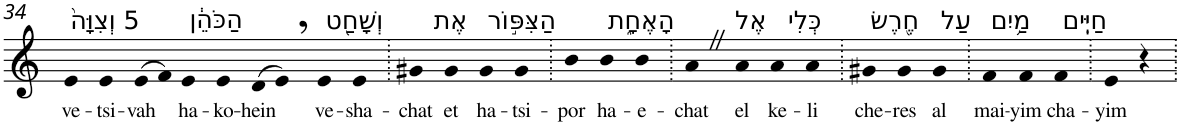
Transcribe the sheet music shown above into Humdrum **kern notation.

**kern	**text
*part1	*part1
*staff1	*staff1
*I"Piano	*
*I'Pno	*
!!LO:PB:g=z
*clefG2	*
*k[]	*
=34	=34
!LO:TX:a:t=5 וְצִוָּה֙	!
!	!LO:LY:b
4e	ve-
!	!LO:LY:b
4e	-tsi-
!	!LO:LY:b
(>8e	-vah
8f)	.
!LO:TX:a:t=הַכֹּהֵ֔ן	!
!	!LO:LY:b
4e	ha-
!	!LO:LY:b
4e	-ko-
!	!LO:LY:b
(>8d	-hein
8e,)	.
!LO:TX:a:t=וְשָׁחַ֖ט	!
!	!LO:LY:b
4e	ve-
!	!LO:LY:b
4e	-sha-
=35.	=35.
!	!LO:LY:b
4g#X	-chat
!LO:TX:a:t=אֶת	!
!	!LO:LY:b
4g#	et
!LO:TX:a:t=הַצִּפּ֣וֹר	!
!	!LO:LY:b
4g#	ha-
!	!LO:LY:b
4g#	-tsi-
=36.	=36.
!	!LO:LY:b
4b	-por
!LO:TX:a:t=הָאֶחָ֑ת	!
!	!LO:LY:b
4b	ha-
!	!LO:LY:b
4b	-e-
=37.	=37.
!	!LO:LY:b
4aZ	-chat
!LO:TX:a:t=אֶל	!
!	!LO:LY:b
4a	el
!LO:TX:a:t=כְּלִי	!
!	!LO:LY:b
4a	ke-
!	!LO:LY:b
4a	-li
=38.	=38.
!LO:TX:a:t=חֶ֖רֶשׂ	!
!	!LO:LY:b
4g#X	che-
!	!LO:LY:b
4g#	-res
!LO:TX:a:t=עַל	!
!	!LO:LY:b
4g#	al
=39.	=39.
!LO:TX:a:t=מַ֥יִם	!
!	!LO:LY:b
4f	mai-
!	!LO:LY:b
4f	-yim
!LO:TX:a:t=חַיִּֽים	!
!	!LO:LY:b
4f	cha-
=40.	=40.
!	!LO:LY:b
4e	-yim
4r	.
=.	=.
*-	*-
